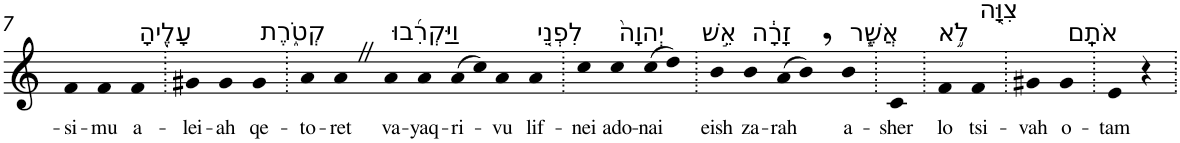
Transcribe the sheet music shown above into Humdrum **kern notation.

**kern	**text
*part1	*part1
*staff1	*staff1
*I"Piano	*
*I'Pno	*
!!LO:PB:g=z
*clefG2	*
*k[]	*
=7	=7
!	!LO:LY:b
4f	-si-
!	!LO:LY:b
4f	-mu
!LO:TX:a:t=עָלֶ֖יהָ	!
!	!LO:LY:b
4f	a-
=8.	=8.
!	!LO:LY:b
4g#X	-lei-
!	!LO:LY:b
4g#	-ah
!LO:TX:a:t=קְטֹ֑רֶת	!
!	!LO:LY:b
4g#	qe-
=9.	=9.
!	!LO:LY:b
4a	-to-
!	!LO:LY:b
4aZ	-ret
!LO:TX:a:t=וַיַּקְרִ֜בוּ	!
!	!LO:LY:b
4a	va-
!	!LO:LY:b
4a	-yaq-
!	!LO:LY:b
(>8a	-ri-
8cc)	.
!	!LO:LY:b
4a	-vu
!LO:TX:a:t=לִפְנֵ֤י	!
!	!LO:LY:b
4a	lif-
=10.	=10.
!	!LO:LY:b
4cc	-nei
!LO:TX:a:t=יְהוָה֙	!
!	!LO:LY:b
4cc	ado-
!	!LO:LY:b
(>8cc	-nai
8dd)	.
=11.	=11.
!LO:TX:a:t=אֵ֣שׁ	!
!	!LO:LY:b
4b	eish
!LO:TX:a:t=זָרָ֔ה	!
!	!LO:LY:b
4b	za-
!	!LO:LY:b
(>8a	-rah
8b,)	.
!LO:TX:a:t=אֲשֶׁ֧ר	!
!	!LO:LY:b
4b	a-
=12.	=12.
!	!LO:LY:b
4c	-sher
=13.	=13.
!LO:TX:a:t=לֹ֦א	!
!	!LO:LY:b
4f	lo
!LO:TX:a:t=צִוָּ֖ה	!
!	!LO:LY:b
4f	tsi-
=14.	=14.
!	!LO:LY:b
4g#X	-vah
!LO:TX:a:t=אֹתָֽם	!
!	!LO:LY:b
4g#	o-
=15.	=15.
!	!LO:LY:b
4e	-tam
4r	.
=.	=.
*-	*-
